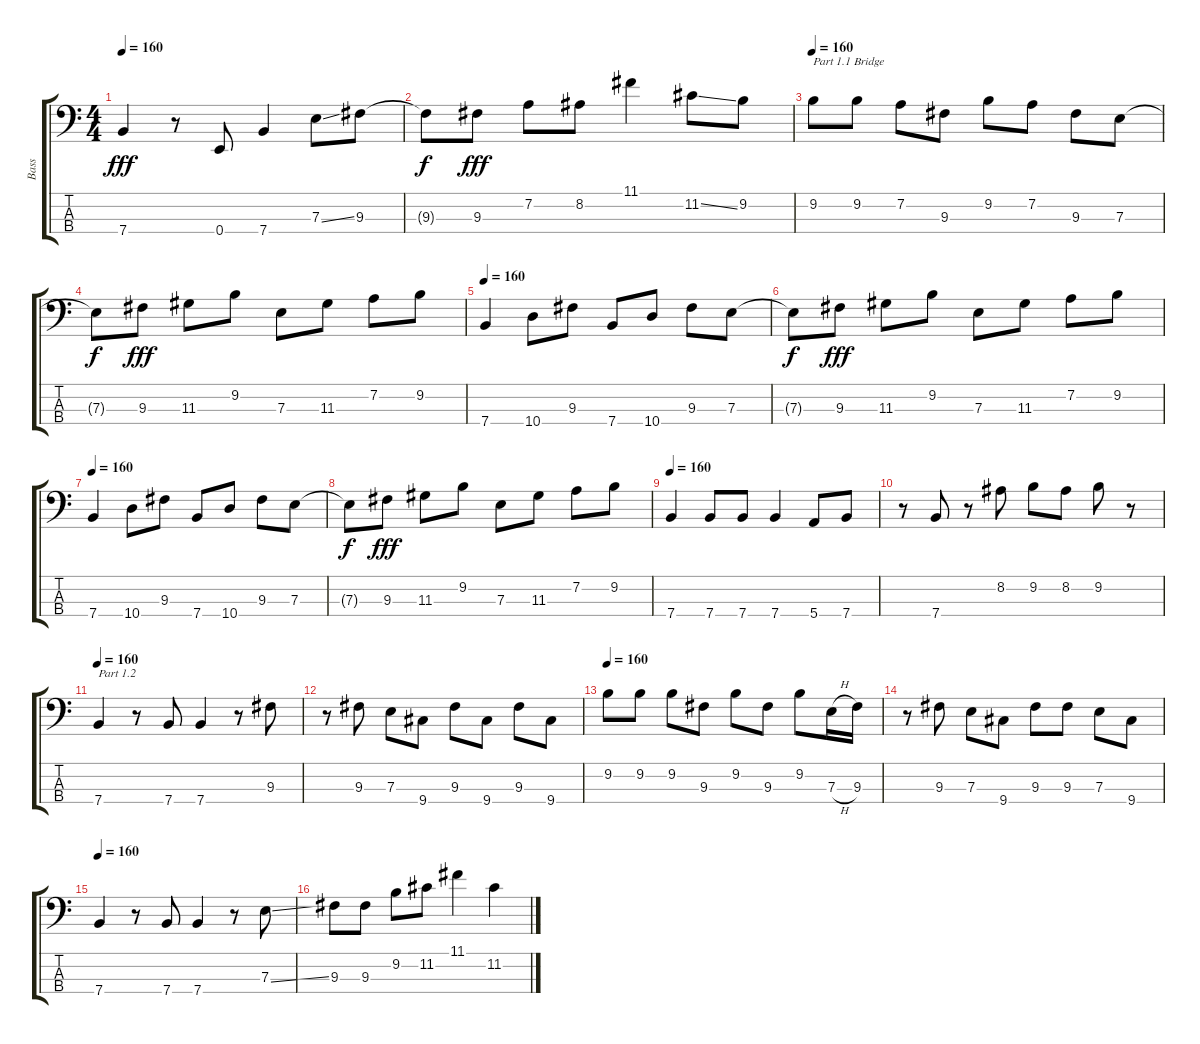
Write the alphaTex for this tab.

\track ("Bass" "Bass") {instrument fretlessbass}
\staff {score tabs}
\tuning (G2 D2 A1 E1) {hide}
\ts (4 4)
\tempo 160
\clef f4
\ks c
7.4.4{dy fff} r.8 0.4.8 7.4.4 7.3{ss}.8 9.3.8 |
9.3{t}.8{dy f} 9.3.8{dy fff} 7.2.8 8.2.8 11.1.4 11.2{ss}.8 9.2.8 |
\tempo 160
9.2.8{txt "Part 1.1 Bridge"} 9.2.8 7.2.8 9.3.8 9.2.8 7.2.8 9.3.8 7.3.8 |
7.3{t}.8{dy f} 9.3.8{dy fff} 11.3.8 9.2.8 7.3.8 11.3.8 7.2.8 9.2.8 |
\tempo 160
7.4.4 10.4.8 9.3.8 7.4.8 10.4.8 9.3.8 7.3.8 |
7.3{t}.8{dy f} 9.3.8{dy fff} 11.3.8 9.2.8 7.3.8 11.3.8 7.2.8 9.2.8 |
\tempo 160
7.4.4 10.4.8 9.3.8 7.4.8 10.4.8 9.3.8 7.3.8 |
7.3{t}.8{dy f} 9.3.8{dy fff} 11.3.8 9.2.8 7.3.8 11.3.8 7.2.8 9.2.8 |
\tempo 160
7.4.4 7.4.8 7.4.8 7.4.4 5.4.8 7.4.8 |
r.8 7.4.8 r.8 8.2.8 9.2.8 8.2.8 9.2.8 r.8 |
\tempo 160
7.4.4{txt "Part 1.2"} r.8 7.4.8 7.4.4 r.8 9.3.8 |
r.8 9.3.8 7.3.8 9.4.8 9.3.8 9.4.8 9.3.8 9.4.8 |
\tempo 160
9.2.8 9.2.8 9.2.8 9.3.8 9.2.8 9.3.8 9.2.8 7.3{h}.16 9.3.16 |
r.8 9.3.8 7.3.8 9.4.8 9.3.8 9.3.8 7.3.8 9.4.8 |
\tempo 160
7.4.4 r.8 7.4.8 7.4.4 r.8 7.3{ss}.8 |
9.3.8 9.3.8 9.2.8 11.2.8 11.1.4 11.2.4
